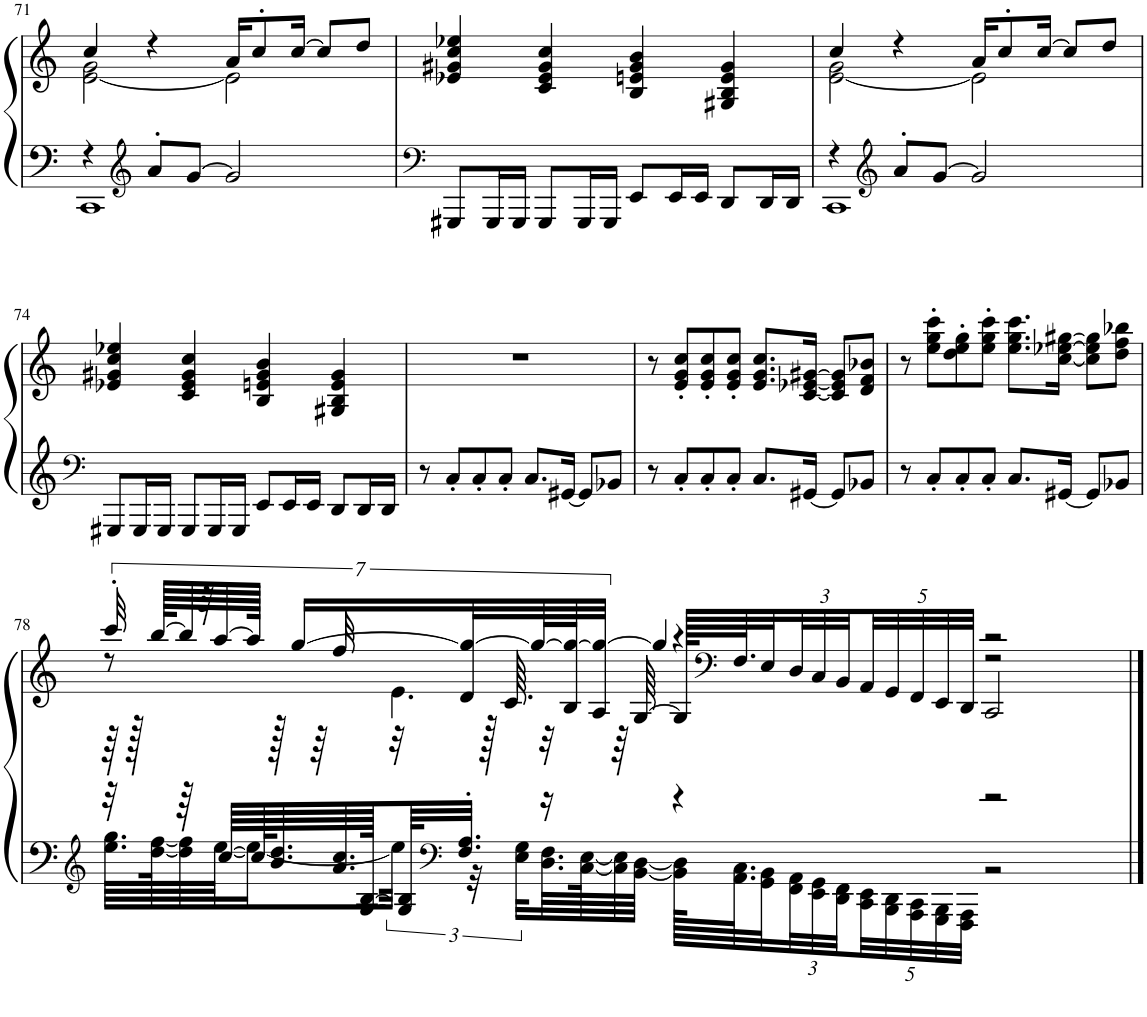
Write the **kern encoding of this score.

**kern	**kern
*part1	*part1
*staff2	*staff1
*I"Piano, Piano	*
*I'Pno.	*
!!LO:PB:g=z
*clefF4	*clefG2
*k[]	*k[]
*M4/4	*M4/4
=71	=71
*^	*^
4r	1CC	4cc/	[2e\ 2g\
*clefG2	*	*	*
8a'/L	.	4r	.
[8g/J	.	.	.
2g/]	.	16a/KL	2e\]
.	.	8cc'/	.
.	.	[16cc/Jk	.
.	.	8cc/L]	.
.	.	8dd/J	.
*v	*v	*	*
*	*v	*v
=72	=72
*clefF4	*
8GGG#X/L	4e-X/ 4g#X/ 4cc/ 4ee-X/
16GGG#/L	.
16GGG#/JJ	.
8GGG#/L	4c/ 4e-/ 4g#/ 4cc/
16GGG#/L	.
16GGG#/JJ	.
8EE/L	4B/ 4en/ 4g#/ 4b/
16EE/L	.
16EE/JJ	.
8DD/L	4G#X/ 4B/ 4e/ 4g#/
16DD/L	.
16DD/JJ	.
=73	=73
*^	*^
4r	1CC	4cc/	[2e\ 2g\
*clefG2	*	*	*
8a'/L	.	4r	.
[8g/J	.	.	.
2g/]	.	16a/KL	2e\]
.	.	8cc'/	.
.	.	[16cc/Jk	.
.	.	8cc/L]	.
.	.	8dd/J	.
*v	*v	*	*
*	*v	*v
!!LO:LB:g=z
=74	=74
*clefF4	*
8GGG#X/L	4e-X/ 4g#X/ 4cc/ 4ee-X/
16GGG#/L	.
16GGG#/JJ	.
8GGG#/L	4c/ 4e-/ 4g#/ 4cc/
16GGG#/L	.
16GGG#/JJ	.
8EE/L	4B/ 4en/ 4g#/ 4b/
16EE/L	.
16EE/JJ	.
8DD/L	4G#X/ 4B/ 4e/ 4g#/
16DD/L	.
16DD/JJ	.
=75	=75
8r	1r
8C'/L	.
8C'/	.
8C'/J	.
8.C/L	.
[16GG#X/Jk	.
8GG#/L]	.
8BB-X/J	.
=76	=76
8r	8r
8C'/L	8e/' 8g/' 8cc/'L
8C'/	8e/' 8g/' 8cc/'
8C'/J	8e/' 8g/' 8cc/'J
8.C/L	8.e/ 8.g/ 8.cc/L
[16GG#X/Jk	[16c/ [16e-X/ [16g#X/Jk
8GG#/L]	8c/] 8e-/] 8g#/]L
8BB-X/J	8d/ 8f/ 8b-X/J
=77	=77
8r	8r
8C'/L	8ee\' 8gg\' 8ccc\'L
8C'/	8dd\' 8ee\' 8gg\'
8C'/J	8ee\' 8gg\' 8ccc\'J
8.C/L	8.ee\ 8.gg\ 8.ccc\L
[16GG#X/Jk	[16cc\ [16ee-X\ [16gg#X\Jk
8GG#/L]	8cc\] 8ee-\] 8gg#\]L
8BB-X/J	8dd\ 8ff\ 8bb-X\J
!!LO:LB:g=z
=78	=78
*clefG2	*
*^	*^
*	*	*	*^
32r	64.ee\ 64.gg\LLLL	28ccc'/	8r	64r
.	.	.	.	128r
.	[128dd\ [128ff\K	.	.	[128bb/KLLLL
64r	64dd\] 64ff\]	.	.	64bb/]
.	.	28r	.	.
[64cc/LLLL	[64ee\JJ	.	.	[64aa/
128cc/K]	16ee\_	.	.	128aa/JJJJk]
64.b/ 64.dd/	.	.	.	128r
.	.	[14gg/LL	.	.
.	.	.	.	64r
64.a/ 64.cc/	.	.	.	32ff/
[128G/ [128B/K	.	.	.	.
64G/] 64B/]J	48ee\JJk]	.	4.e\	32r
*clefF4	*	*	*	*
32.F/' 32.A/'JJJ	.	.	.	.
.	.	28d/ 28gg/_L	.	.
.	48r	.	.	.
.	.	.	.	128r
.	.	.	.	64.c/
.	48E\ 48G\LLL	.	.	.
.	.	56gg/L_	.	.
16r	64.D\ 64.F\L	.	.	32r
.	.	56B/ 56gg/_J	.	.
.	[128C\ [128E\K	.	.	.
.	.	28A/ 28gg/_JJJ	.	.
.	64C\] 64E\]	.	.	64r
.	[64BB\ [64D\JJJJ	.	.	[64G/
4r	128BB\] 128D\]KLLLL	4gg/]	.	128G/KLLLL]
*	*	*clefF4	*	*
.	64.AA\ 64.C\J	.	.	64.F/J
.	32GG\ 32BB\	.	.	32E/
*	*Xbrackettup	*	*	*Xbrackettup
.	48FF\ 48AA\	.	.	48D/
.	48EE\ 48GG\	.	.	48C/
.	48DD\ 48FF\	.	.	48BB/
.	40CC\ 40EE\	.	.	40AA/
.	40BBB\ 40DD\	.	.	40GG/
.	40AAA\ 40CC\	.	.	40FF/
.	40GGG\ 40BBB\	.	.	40EE/
.	40FFF\ 40AAA\JJJ	.	.	40DD/JJJ
2r	2r	4r	2r	2CC/
.	.	2r	.	.
4ryy	4ryy	.	4ryy	4ryy
*v	*v	*	*	*
*	*v	*v	*v
==	==
*-	*-
